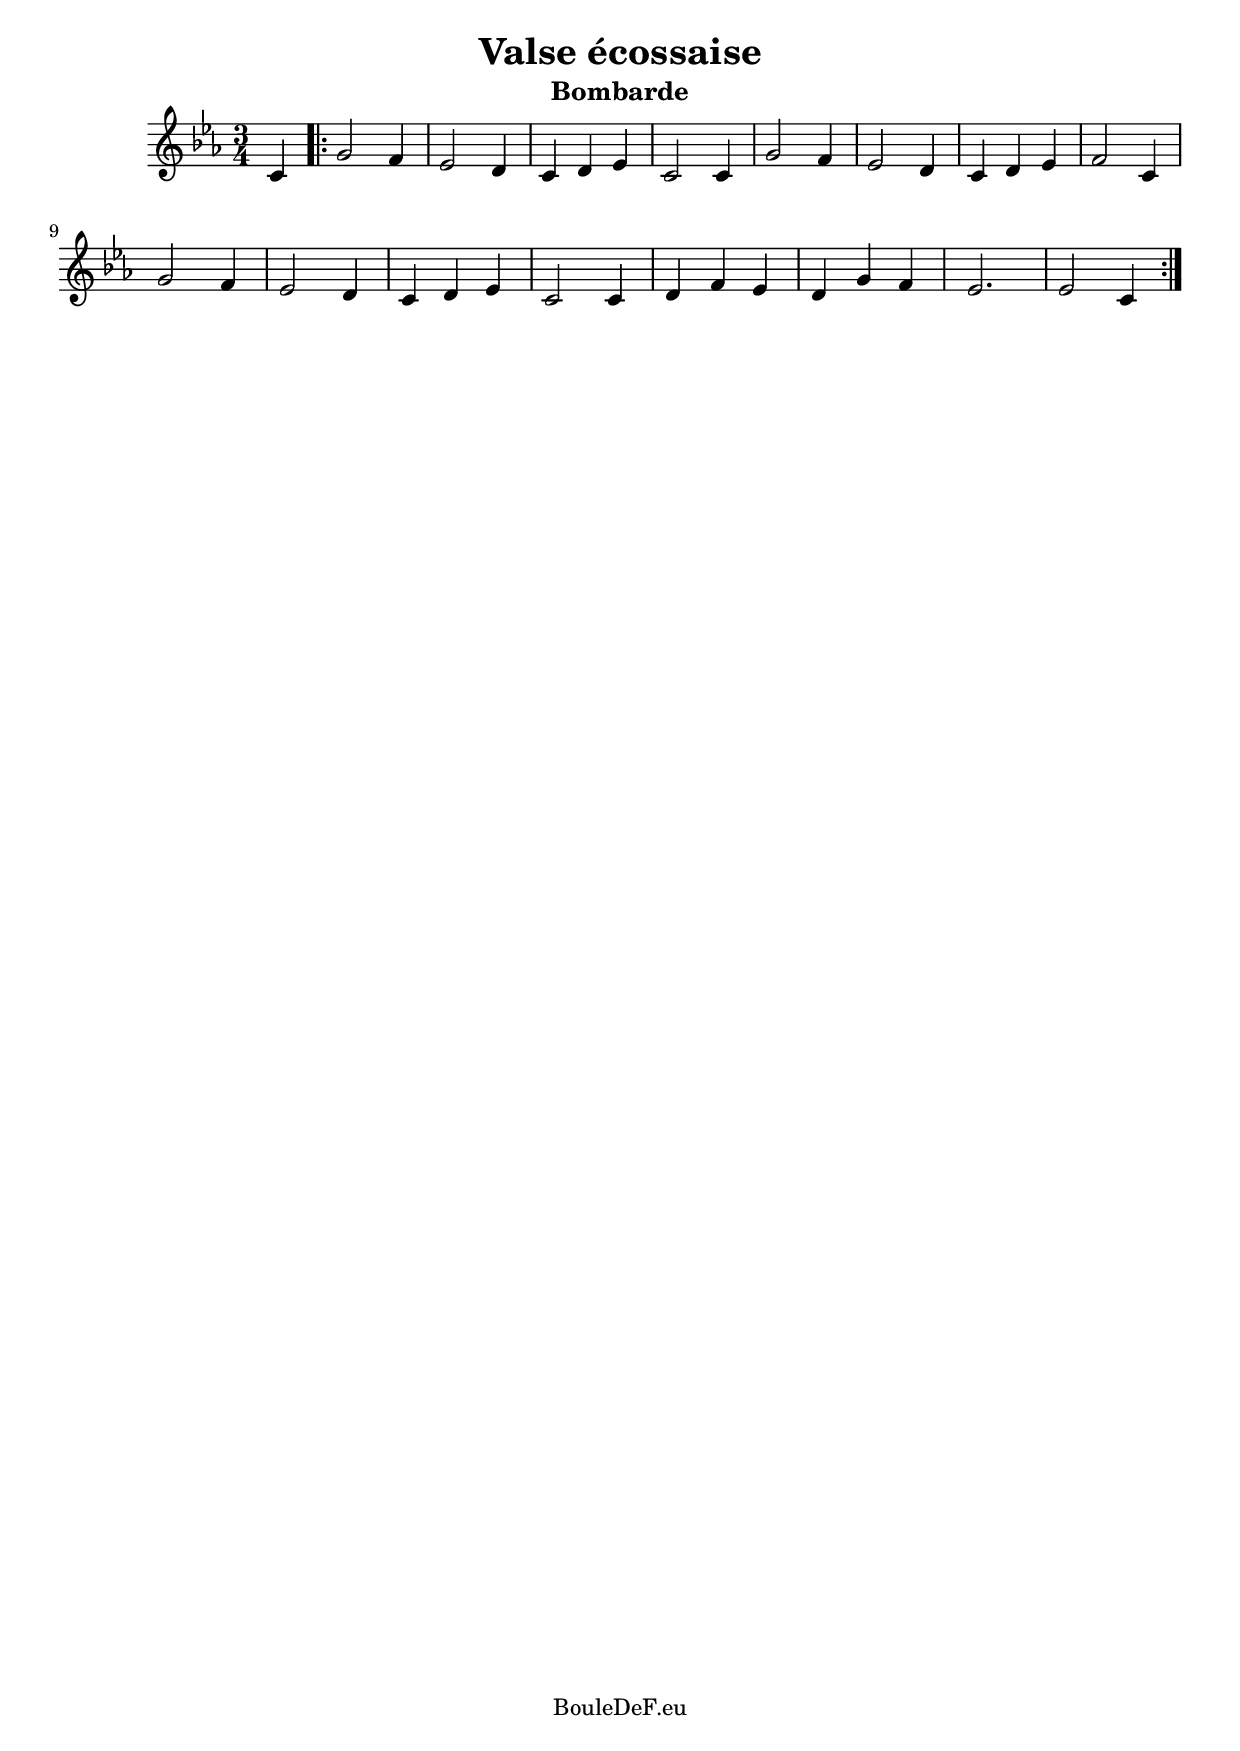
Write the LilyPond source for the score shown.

\version "2.14.2"
\include "italiano.ly"

\header {
	title = "Valse écossaise"
	instrument = "Bombarde"
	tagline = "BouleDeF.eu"
}

\score {
	\new Staff \relative sib {
		\clef "treble"
		\key mib \major
		\time 3/4

		\partial 4 do4
		\repeat volta 2 {
			sol'2 fa4
			| mib2 re4
			| do re mib
			| do2 do4
			| sol'2 fa4
			| mib2 re4
			| do re mib
			| fa2 do4
			| sol'2 fa4
			| mib2 re4
			| do re mib
			| do2 do4
			| re4 fa mib
			| re sol fa
			| mib2.
			| mib2 do4
		}
	}
}

